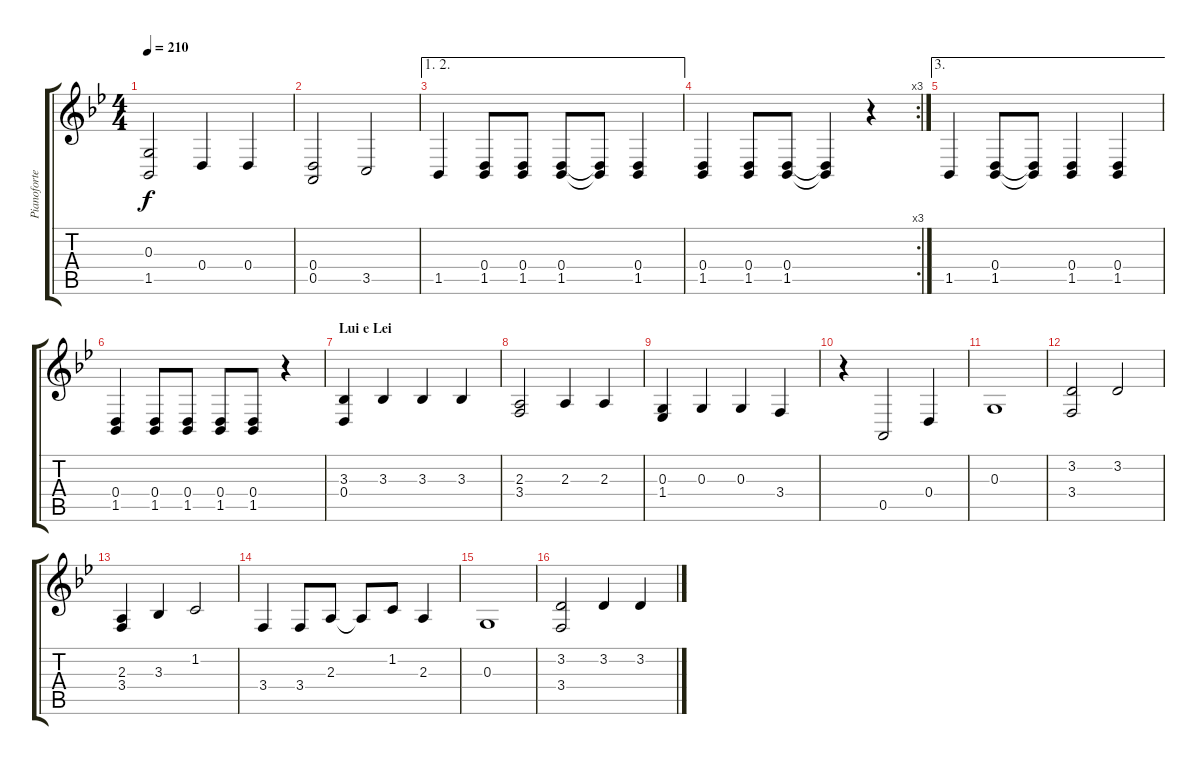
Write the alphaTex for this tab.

\track ("Pianoforte" "Pianoforte") {instrument brightacousticpiano}
\staff {score tabs}
\tuning (E4 B3 G3 D3 A2 E2) {hide}
\ts (4 4)
\tempo 210
\clef g2
\ks bb
(0.3 1.5).2{dy f} 0.4.4 0.4.4 |
(0.4 0.5).2 3.5.2 |
\ae (1 2)
1.5.4 (0.4 1.5).8 (0.4 1.5).8 (0.4 1.5).8 (0.4{t} 1.5{t}).8 (0.4 1.5).4 |
\rc 3
(0.4 1.5).4 (0.4 1.5).8 (0.4 1.5).8 (0.4{t} 1.5{t}).4 r.4 |
\ae 3
1.5.4 (0.4 1.5).8 (0.4{t} 1.5{t}).8 (0.4 1.5).4 (0.4 1.5).4 |
(0.4 1.5).4 (0.4 1.5).8 (0.4 1.5).8 (0.4 1.5).8 (0.4 1.5).8 r.4 |
\section ("" "Lui e Lei")
(3.3 0.4).4 3.3.4 3.3.4 3.3.4 |
(2.3 3.4).2 2.3.4 2.3.4 |
(0.3 1.4).4 0.3.4 0.3.4 3.4.4 |
r.4 0.5.2 0.4.4 |
0.3.1 |
(3.2 3.4).2 3.2.2 |
(2.3 3.4).4 3.3.4 1.2.2 |
3.4.4 3.4.8 2.3.8 2.3{t}.8 1.2.8 2.3.4 |
0.3.1 |
(3.2 3.4).2 3.2.4 3.2.4
